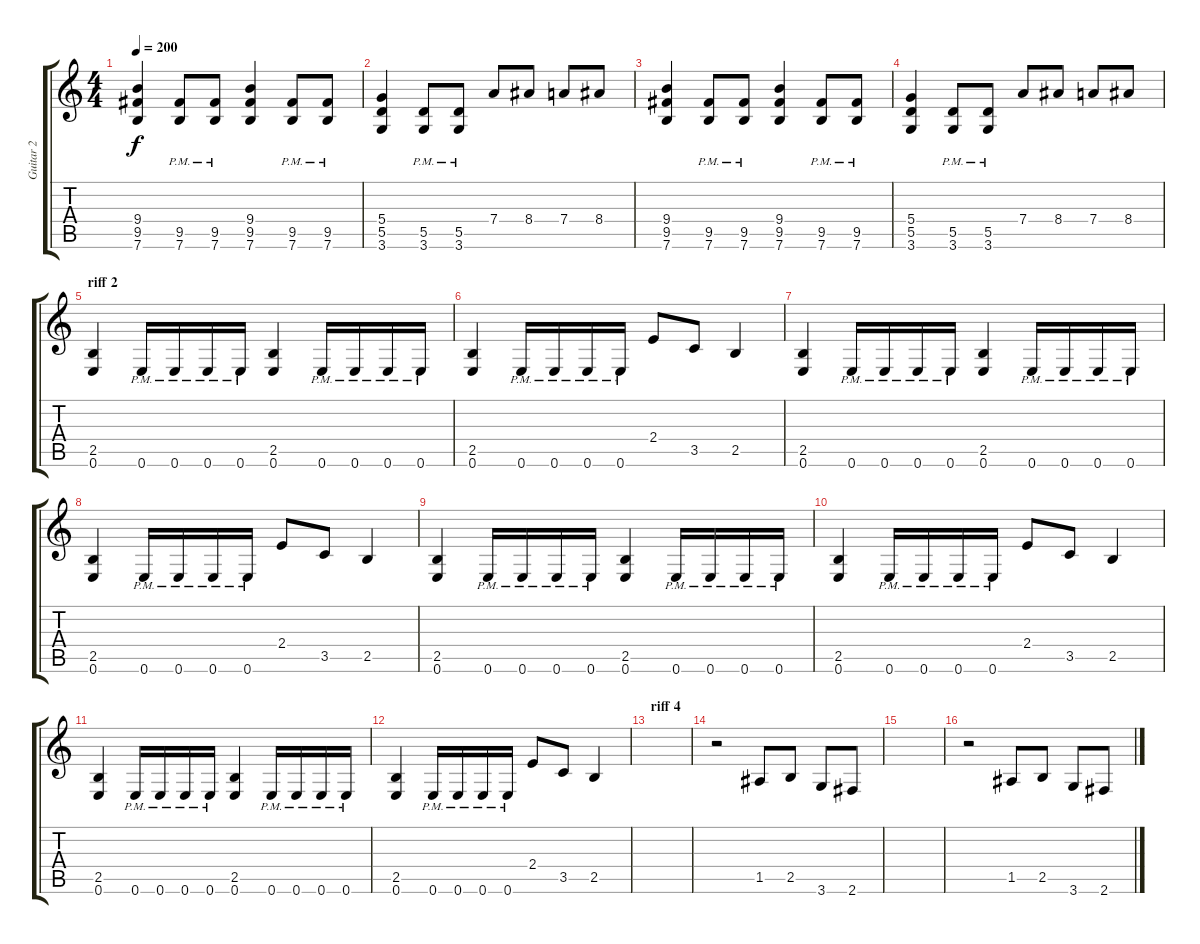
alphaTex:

\track ("Guitar 2" "Guitar 2") {instrument distortionguitar}
\staff {score tabs}
\tuning (E4 B3 G3 D3 A2 E2) {hide}
\ts (4 4)
\tempo 200
\clef g2
\ks c
(9.4 9.5 7.6).4{dy f} (9.5{pm} 7.6{pm}).8 (9.5{pm} 7.6{pm}).8 (9.4 9.5 7.6).4 (9.5{pm} 7.6{pm}).8 (9.5{pm} 7.6{pm}).8 |
(5.4 5.5 3.6).4 (5.5{pm} 3.6{pm}).8 (5.5{pm} 3.6{pm}).8 7.4.8 8.4.8 7.4.8 8.4.8 |
(9.4 9.5 7.6).4 (9.5{pm} 7.6{pm}).8 (9.5{pm} 7.6{pm}).8 (9.4 9.5 7.6).4 (9.5{pm} 7.6{pm}).8 (9.5{pm} 7.6{pm}).8 |
(5.4 5.5 3.6).4 (5.5{pm} 3.6{pm}).8 (5.5{pm} 3.6{pm}).8 7.4.8 8.4.8 7.4.8 8.4.8 |
\section ("" "riff 2")
(2.5 0.6).4 0.6{pm}.16 0.6{pm}.16 0.6{pm}.16 0.6{pm}.16 (2.5 0.6).4 0.6{pm}.16 0.6{pm}.16 0.6{pm}.16 0.6{pm}.16 |
(2.5 0.6).4 0.6{pm}.16 0.6{pm}.16 0.6{pm}.16 0.6{pm}.16 2.4.8 3.5.8 2.5.4 |
(2.5 0.6).4 0.6{pm}.16 0.6{pm}.16 0.6{pm}.16 0.6{pm}.16 (2.5 0.6).4 0.6{pm}.16 0.6{pm}.16 0.6{pm}.16 0.6{pm}.16 |
(2.5 0.6).4 0.6{pm}.16 0.6{pm}.16 0.6{pm}.16 0.6{pm}.16 2.4.8 3.5.8 2.5.4 |
(2.5 0.6).4 0.6{pm}.16 0.6{pm}.16 0.6{pm}.16 0.6{pm}.16 (2.5 0.6).4 0.6{pm}.16 0.6{pm}.16 0.6{pm}.16 0.6{pm}.16 |
(2.5 0.6).4 0.6{pm}.16 0.6{pm}.16 0.6{pm}.16 0.6{pm}.16 2.4.8 3.5.8 2.5.4 |
(2.5 0.6).4 0.6{pm}.16 0.6{pm}.16 0.6{pm}.16 0.6{pm}.16 (2.5 0.6).4 0.6{pm}.16 0.6{pm}.16 0.6{pm}.16 0.6{pm}.16 |
(2.5 0.6).4 0.6{pm}.16 0.6{pm}.16 0.6{pm}.16 0.6{pm}.16 2.4.8 3.5.8 2.5.4 |
\section ("" "riff 4")
|
r.2 1.5.8 2.5.8 3.6.8 2.6.8 |
|
r.2 1.5.8 2.5.8 3.6.8 2.6.8
